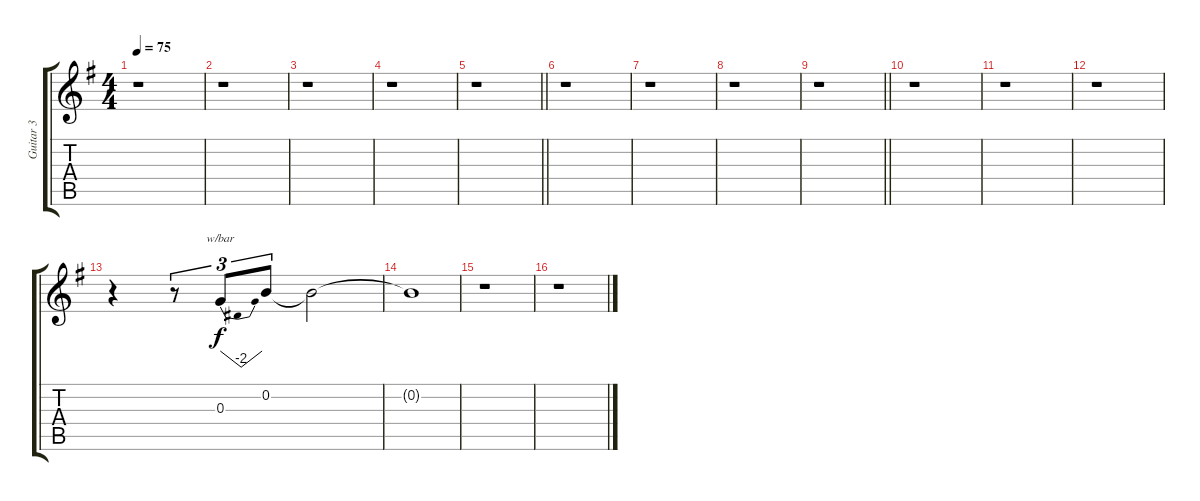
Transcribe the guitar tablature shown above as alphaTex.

\track ("Guitar 3" "Guitar 3") {instrument electricguitarclean}
\staff {score tabs}
\tuning (E4 B3 G3 D3 A2 E2) {hide}
\ts (4 4)
\tempo 75
\clef g2
\ks g
r.1{dy f} |
r.1 |
r.1 |
r.1 |
\barLineRight lightlight
r.1 |
\section ("" " ")
r.1 |
r.1 |
r.1 |
\barLineRight lightlight
r.1 |
\section ("" " ")
r.1 |
r.1 |
r.1 |
r.4 r.8{tu (3 2)} 0.3.8{tu (3 2) tbe (dip default 0 0 30 -8 60 0)} 0.2.8{tu (3 2)} 0.2{t}.2 |
0.2{t}.1 |
r.1 |
r.1
